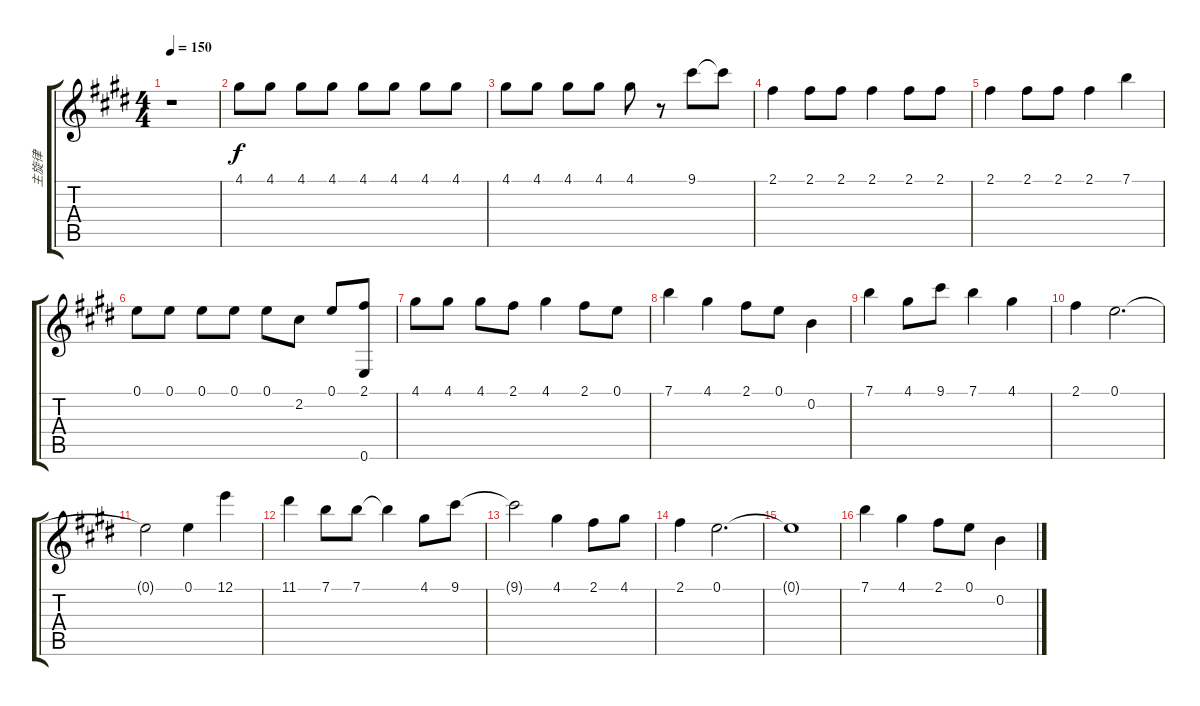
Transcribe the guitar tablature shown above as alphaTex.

\track ("主旋律" "主旋律") {instrument distortionguitar}
\staff {score tabs}
\tuning (E4 B3 G3 D3 A2 E2) {hide}
\ts (4 4)
\tempo 150
\clef g2
\ks e
r.1{dy f} |
4.1.8 4.1.8 4.1.8 4.1.8 4.1.8 4.1.8 4.1.8 4.1.8 |
4.1.8 4.1.8 4.1.8 4.1.8 4.1.8 r.8 9.1.8 9.1{t}.8 |
2.1.4 2.1.8 2.1.8 2.1.4 2.1.8 2.1.8 |
2.1.4 2.1.8 2.1.8 2.1.4 7.1.4 |
0.1.8 0.1.8 0.1.8 0.1.8 0.1.8 2.2.8 0.1.8 (2.1 0.6).8 |
4.1.8 4.1.8 4.1.8 2.1.8 4.1.4 2.1.8 0.1.8 |
7.1.4 4.1.4 2.1.8 0.1.8 0.2.4 |
7.1.4 4.1.8 9.1.8 7.1.4 4.1.4 |
2.1.4 0.1.2{d} |
0.1{t}.2 0.1.4 12.1.4 |
11.1.4 7.1.8 7.1.8 7.1{t}.4 4.1.8 9.1.8 |
9.1{t}.2 4.1.4 2.1.8 4.1.8 |
2.1.4 0.1.2{d} |
0.1{t}.1 |
7.1.4 4.1.4 2.1.8 0.1.8 0.2.4
